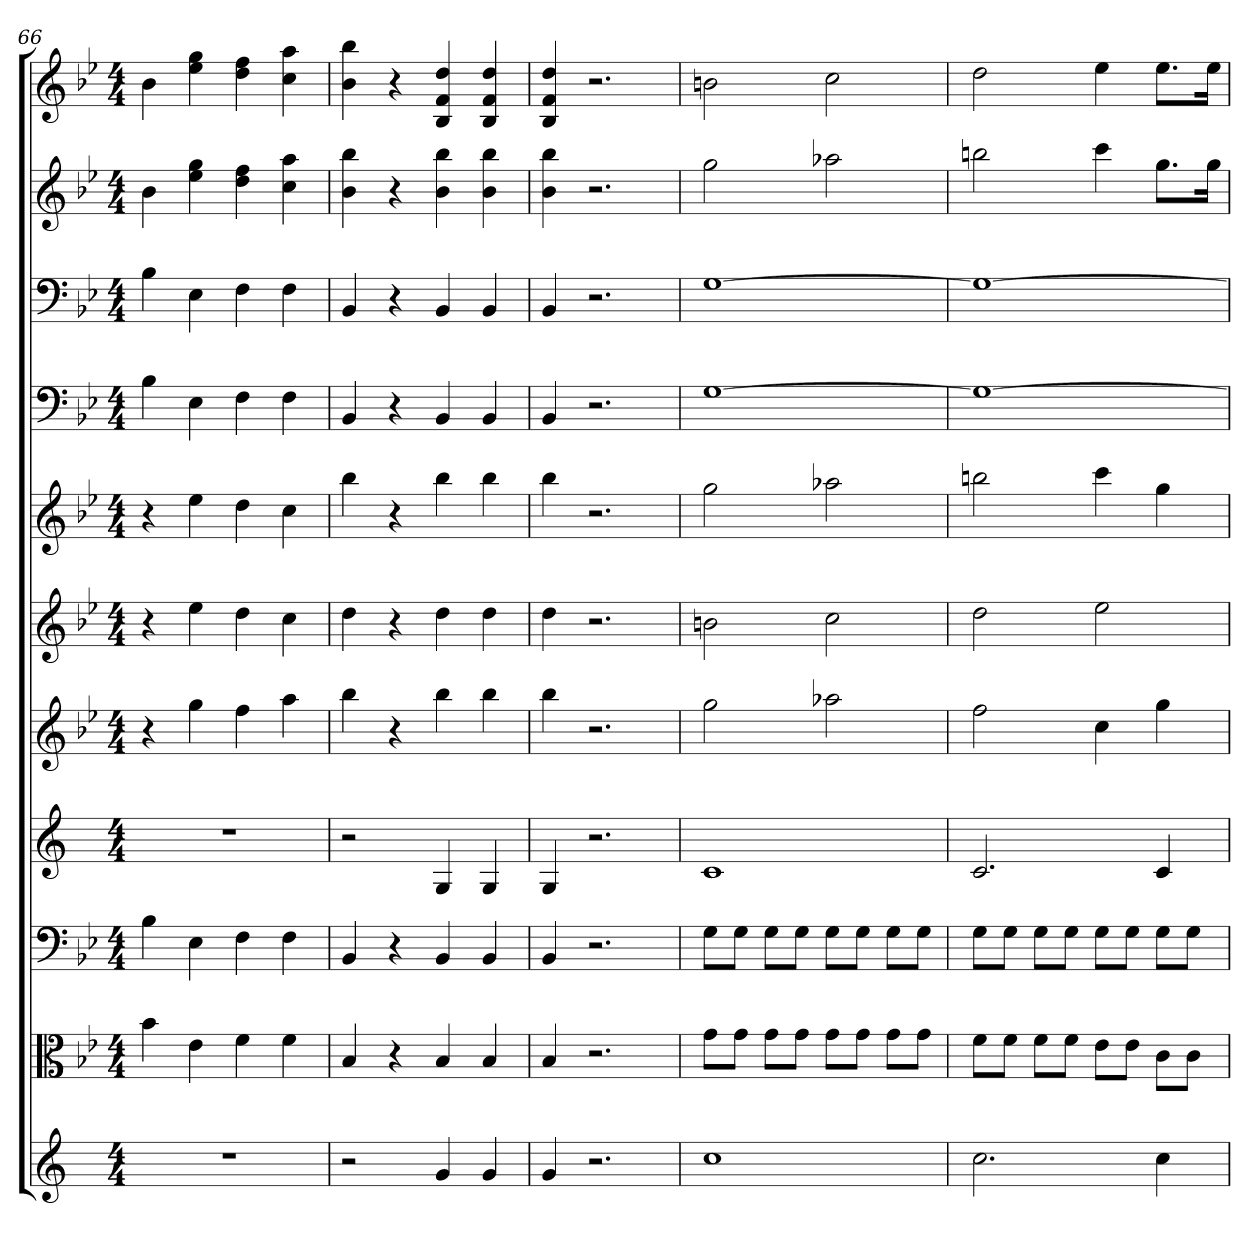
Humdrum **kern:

**kern	**kern	**kern	**kern	**kern	**kern	**kern	**kern	**kern	**kern	**kern
*part11	*part10	*part9	*part8	*part7	*part6	*part5	*part4	*part3	*part2	*part1
*staff11	*staff10	*staff9	*staff8	*staff7	*staff6	*staff5	*staff4	*staff3	*staff2	*staff1
*	*clefC3	*clefF4	*	*	*	*	*clefF4	*clefF4	*	*
*k[]	*k[b-e-]	*k[b-e-]	*k[]	*k[b-e-]	*k[b-e-]	*k[b-e-]	*k[b-e-]	*k[b-e-]	*k[b-e-]	*k[b-e-]
*M4/4	*M4/4	*M4/4	*M4/4	*M4/4	*M4/4	*M4/4	*M4/4	*M4/4	*M4/4	*M4/4
=66	=66	=66	=66	=66	=66	=66	=66	=66	=66	=66
1r	4b-	4B-	1r	4r	4r	4r	4B-	4B-	4b-	4b-
.	4e-	4E-	.	4gg	4ee-	4ee-	4E-	4E-	4ee- 4gg	4ee- 4gg
.	4f	4F	.	4ff	4dd	4dd	4F	4F	4dd 4ff	4dd 4ff
.	4f	4F	.	4aa	4cc	4cc	4F	4F	4cc 4aa	4cc 4aa
=67	=67	=67	=67	=67	=67	=67	=67	=67	=67	=67
2r	4B-	4BB-	2r	4bb-	4dd	4bb-	4BB-	4BB-	4b- 4bb-	4b- 4bb-
.	4r	4r	.	4r	4r	4r	4r	4r	4r	4r
4g	4B-	4BB-	4G	4bb-	4dd	4bb-	4BB-	4BB-	4b- 4bb-	4B- 4f 4dd
4g	4B-	4BB-	4G	4bb-	4dd	4bb-	4BB-	4BB-	4b- 4bb-	4B- 4f 4dd
=68	=68	=68	=68	=68	=68	=68	=68	=68	=68	=68
4g	4B-	4BB-	4G	4bb-	4dd	4bb-	4BB-	4BB-	4b- 4bb-	4B- 4f 4dd
2.r	2.r	2.r	2.r	2.r	2.r	2.r	2.r	2.r	2.r	2.r
=69	=69	=69	=69	=69	=69	=69	=69	=69	=69	=69
1cc	8g\L	8G\L	1c	2gg	2bn	2gg	[1G	[1G	2gg	2bn
.	8g\J	8G\J	.	.	.	.	.	.	.	.
.	8g\L	8G\L	.	.	.	.	.	.	.	.
.	8g\J	8G\J	.	.	.	.	.	.	.	.
.	8g\L	8G\L	.	2aa-X	2cc	2aa-X	.	.	2aa-X	2cc
.	8g\J	8G\J	.	.	.	.	.	.	.	.
.	8g\L	8G\L	.	.	.	.	.	.	.	.
.	8g\J	8G\J	.	.	.	.	.	.	.	.
=70	=70	=70	=70	=70	=70	=70	=70	=70	=70	=70
2.cc	8f\L	8G\L	2.c	2ff	2dd	2bbn	1G_	1G_	2bbn	2dd
.	8f\J	8G\J	.	.	.	.	.	.	.	.
.	8f\L	8G\L	.	.	.	.	.	.	.	.
.	8f\J	8G\J	.	.	.	.	.	.	.	.
.	8e-\L	8G\L	.	4cc	2ee-	4ccc	.	.	4ccc	4ee-
.	8e-\J	8G\J	.	.	.	.	.	.	.	.
4cc	8c\L	8G\L	4c	4gg	.	4gg	.	.	8.ggL	8.ee-L
.	8c\J	8G\J	.	.	.	.	.	.	.	.
.	.	.	.	.	.	.	.	.	16ggJk	16ee-Jk
=	=	=	=	=	=	=	=	=	=	=
*-	*-	*-	*-	*-	*-	*-	*-	*-	*-	*-
